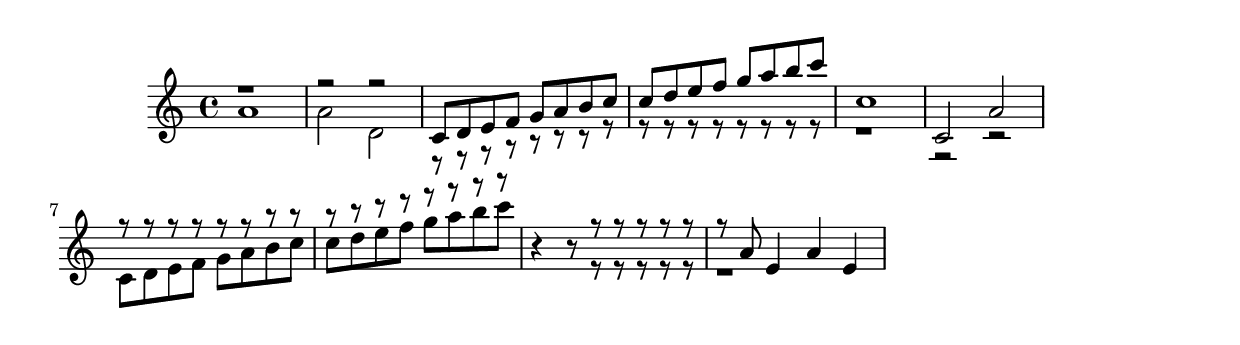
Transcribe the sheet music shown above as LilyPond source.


\version "2.3.17"
\header{
texidoc="
Rests should not collide with beams, stems and noteheads.  Rests may
be under beams.  Rests should be move by integral number of spaces
inside the staff, and by half spaces outside.  Notice that the half
and whole rests just outside the staff get ledger lines in different
cases.
"
}

scale =  \relative c' {
  c8 d e f g a b c c d e f g a b c

}
rests =              {
  r r r  r r r r r r r r r r r r r
} 
different = <<  {
       \relative c'' {
        r8 a e4 a e
      }
    }\\ {
      
       \relative c'' {
        r1
      }} >>

scales = \context Staff  <<
	 {  r1 r2 r2   \scale    c''1 c'2 a'2 \rests  }
	 \\
	 { a'1 a'2 d'2 \rests r1 r2 r2  \scale }
>>

restsII = \context Staff  {
	r4 r8
	\context Staff << {  r8 } \\{  r8} >>
	\context Staff << { r8} r8 \\{  r8} >>
	\context Staff << { r8} r8 r8 \\ {  r8} >>
	\context Staff << { r} \\ {  r} >>
	\context Staff << { r} r\\ { \stemDown r} >>
	\different	
	}

\score{
	 { 
		\scales 
		\restsII 
	}
	\paper { raggedright = ##t }
}	



